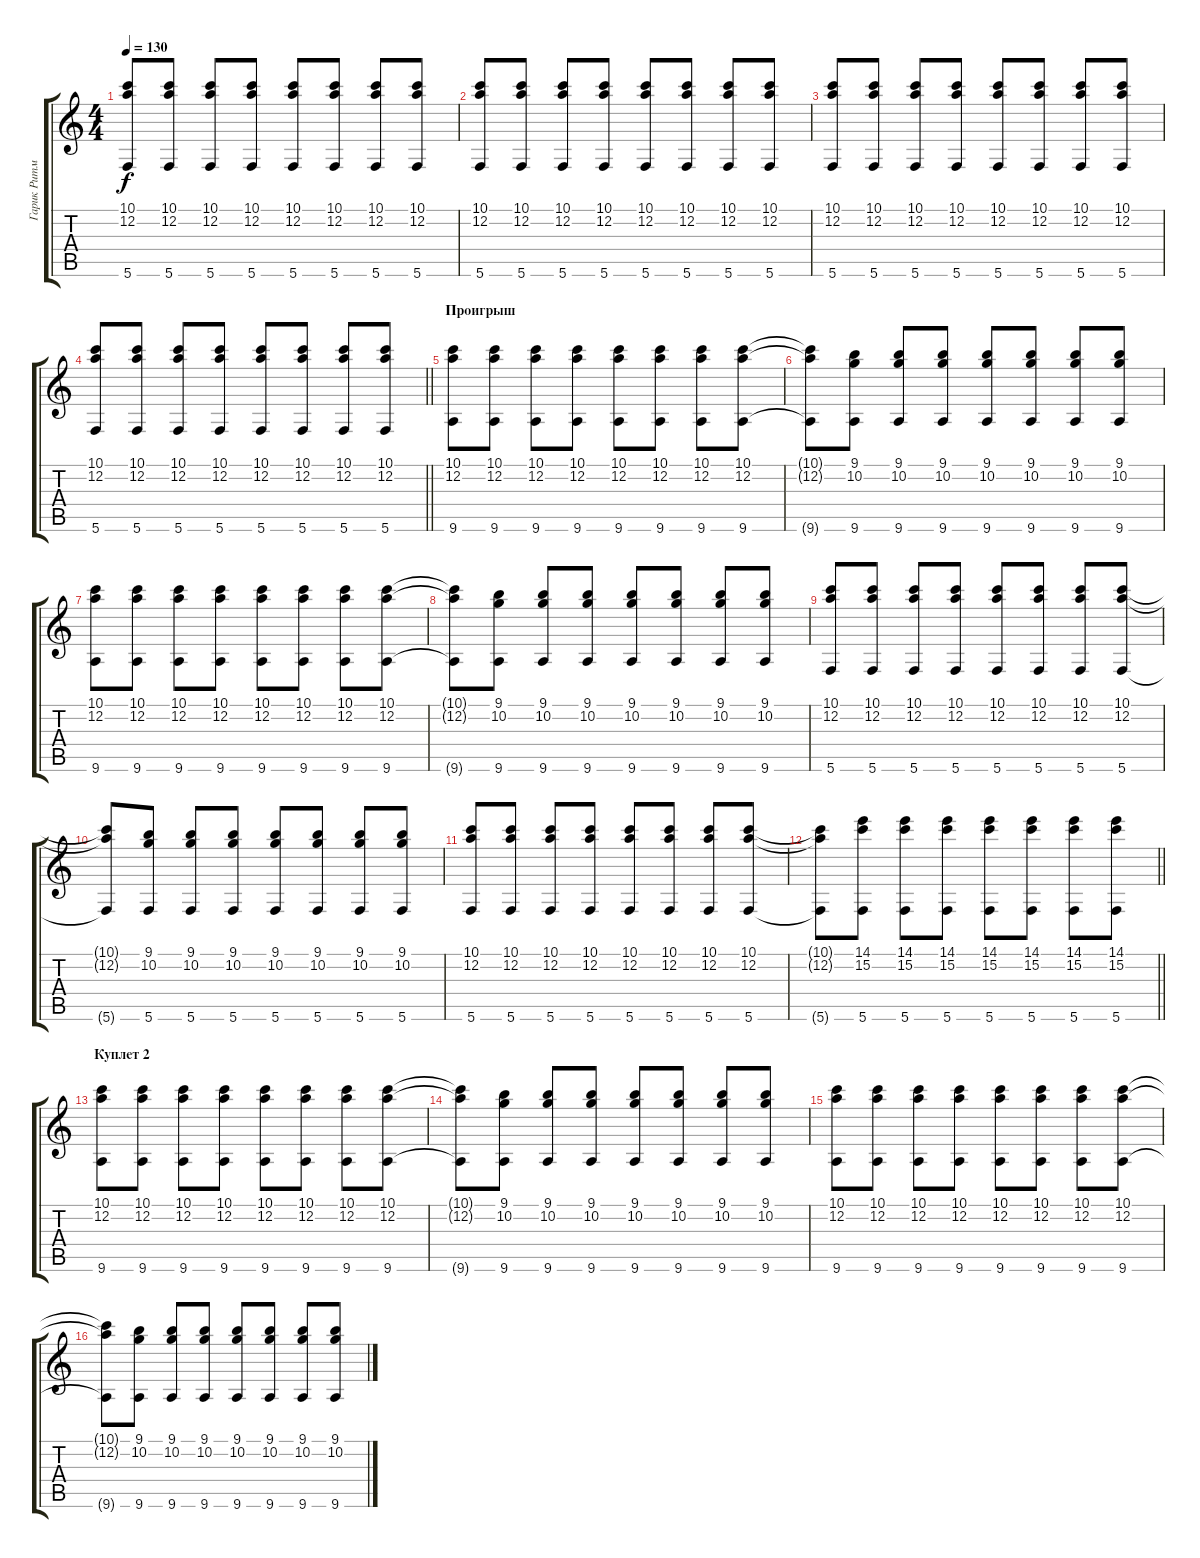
\track ("Гарик Ритм" "Гарик Ритм") {instrument electricguitarclean}
\staff {score tabs}
\tuning (D4 A3 F3 C3 G2 C2) {hide}
\ts (4 4)
\tempo 130
\clef g2
\ks c
(10.1 12.2 5.6).8{dy f} (10.1 12.2 5.6).8 (10.1 12.2 5.6).8 (10.1 12.2 5.6).8 (10.1 12.2 5.6).8 (10.1 12.2 5.6).8 (10.1 12.2 5.6).8 (10.1 12.2 5.6).8 |
(10.1 12.2 5.6).8 (10.1 12.2 5.6).8 (10.1 12.2 5.6).8 (10.1 12.2 5.6).8 (10.1 12.2 5.6).8 (10.1 12.2 5.6).8 (10.1 12.2 5.6).8 (10.1 12.2 5.6).8 |
(10.1 12.2 5.6).8 (10.1 12.2 5.6).8 (10.1 12.2 5.6).8 (10.1 12.2 5.6).8 (10.1 12.2 5.6).8 (10.1 12.2 5.6).8 (10.1 12.2 5.6).8 (10.1 12.2 5.6).8 |
\barLineRight lightlight
(10.1 12.2 5.6).8 (10.1 12.2 5.6).8 (10.1 12.2 5.6).8 (10.1 12.2 5.6).8 (10.1 12.2 5.6).8 (10.1 12.2 5.6).8 (10.1 12.2 5.6).8 (10.1 12.2 5.6).8 |
\section ("" "Проигрыш")
(10.1 12.2 9.6).8 (10.1 12.2 9.6).8 (10.1 12.2 9.6).8 (10.1 12.2 9.6).8 (10.1 12.2 9.6).8 (10.1 12.2 9.6).8 (10.1 12.2 9.6).8 (10.1 12.2 9.6).8 |
(10.1{t} 12.2{t} 9.6{t}).8 (9.1 10.2 9.6).8 (9.1 10.2 9.6).8 (9.1 10.2 9.6).8 (9.1 10.2 9.6).8 (9.1 10.2 9.6).8 (9.1 10.2 9.6).8 (9.1 10.2 9.6).8 |
(10.1 12.2 9.6).8 (10.1 12.2 9.6).8 (10.1 12.2 9.6).8 (10.1 12.2 9.6).8 (10.1 12.2 9.6).8 (10.1 12.2 9.6).8 (10.1 12.2 9.6).8 (10.1 12.2 9.6).8 |
(10.1{t} 12.2{t} 9.6{t}).8 (9.1 10.2 9.6).8 (9.1 10.2 9.6).8 (9.1 10.2 9.6).8 (9.1 10.2 9.6).8 (9.1 10.2 9.6).8 (9.1 10.2 9.6).8 (9.1 10.2 9.6).8 |
(10.1 12.2 5.6).8 (10.1 12.2 5.6).8 (10.1 12.2 5.6).8 (10.1 12.2 5.6).8 (10.1 12.2 5.6).8 (10.1 12.2 5.6).8 (10.1 12.2 5.6).8 (10.1 12.2 5.6).8 |
(10.1{t} 12.2{t} 5.6{t}).8 (9.1 10.2 5.6).8 (9.1 10.2 5.6).8 (9.1 10.2 5.6).8 (9.1 10.2 5.6).8 (9.1 10.2 5.6).8 (9.1 10.2 5.6).8 (9.1 10.2 5.6).8 |
(10.1 12.2 5.6).8 (10.1 12.2 5.6).8 (10.1 12.2 5.6).8 (10.1 12.2 5.6).8 (10.1 12.2 5.6).8 (10.1 12.2 5.6).8 (10.1 12.2 5.6).8 (10.1 12.2 5.6).8 |
\barLineRight lightlight
(10.1{t} 12.2{t} 5.6{t}).8 (14.1 15.2 5.6).8 (14.1 15.2 5.6).8 (14.1 15.2 5.6).8 (14.1 15.2 5.6).8 (14.1 15.2 5.6).8 (14.1 15.2 5.6).8 (14.1 15.2 5.6).8 |
\section ("" "Куплет 2")
(10.1 12.2 9.6).8 (10.1 12.2 9.6).8 (10.1 12.2 9.6).8 (10.1 12.2 9.6).8 (10.1 12.2 9.6).8 (10.1 12.2 9.6).8 (10.1 12.2 9.6).8 (10.1 12.2 9.6).8 |
(10.1{t} 12.2{t} 9.6{t}).8 (9.1 10.2 9.6).8 (9.1 10.2 9.6).8 (9.1 10.2 9.6).8 (9.1 10.2 9.6).8 (9.1 10.2 9.6).8 (9.1 10.2 9.6).8 (9.1 10.2 9.6).8 |
(10.1 12.2 9.6).8 (10.1 12.2 9.6).8 (10.1 12.2 9.6).8 (10.1 12.2 9.6).8 (10.1 12.2 9.6).8 (10.1 12.2 9.6).8 (10.1 12.2 9.6).8 (10.1 12.2 9.6).8 |
(10.1{t} 12.2{t} 9.6{t}).8 (9.1 10.2 9.6).8 (9.1 10.2 9.6).8 (9.1 10.2 9.6).8 (9.1 10.2 9.6).8 (9.1 10.2 9.6).8 (9.1 10.2 9.6).8 (9.1 10.2 9.6).8
